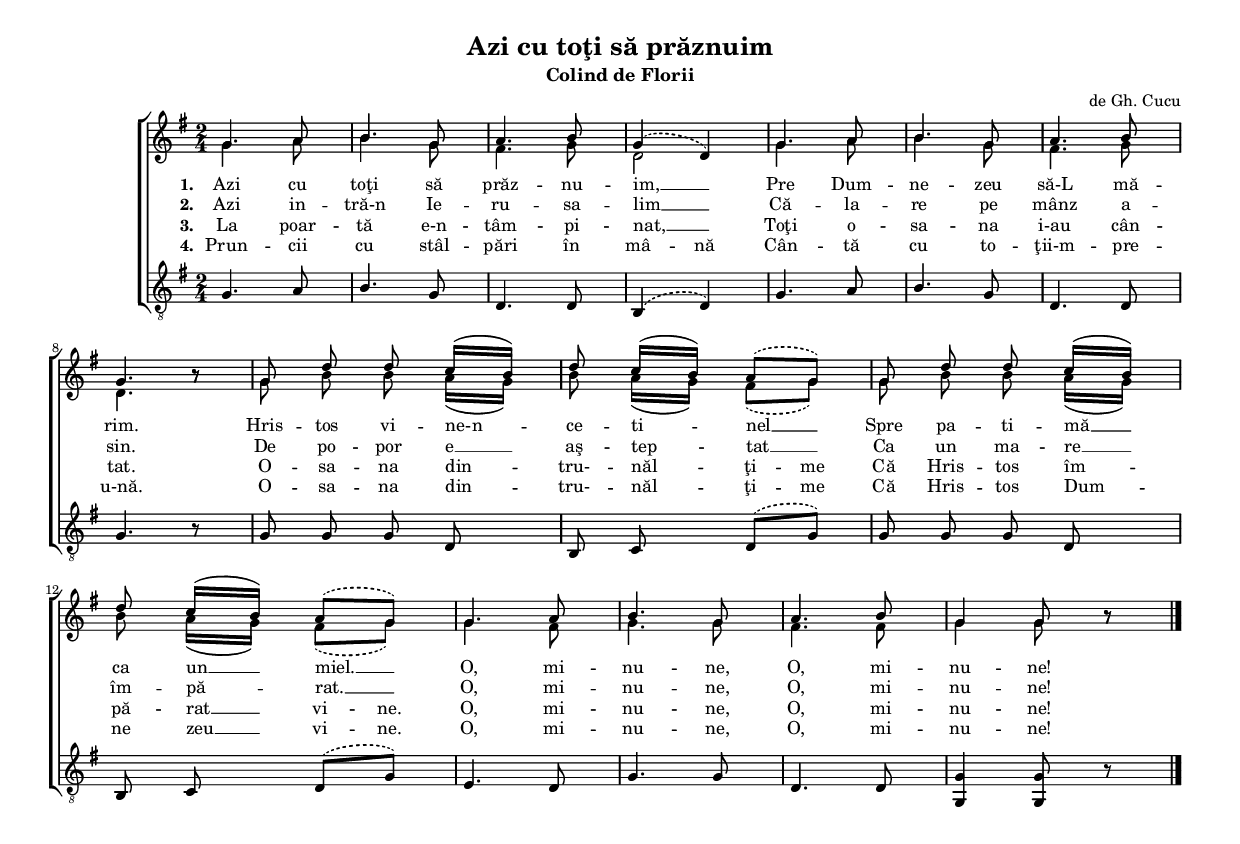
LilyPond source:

\version "2.19.80"
\include "defines.ly"
\include "preamble.ly"

\header {
  title = "Azi cu toţi să prăznuim"
  subtitle = "Colind de Florii"
  composer = "de Gh. Cucu"
}

global = {
  \globalPreamble
  \key g \major
  \time 2/4
}

allWords = <<
  \new Lyrics \lyricsto "sopranos" {
    \set stanza = "1. "
    Azi cu toţi să prăz -- nu -- im, __
    Pre Dum -- ne -- zeu să-L mă -- rim.
    Hris -- tos vi -- ne-n -- ce -- ti -- nel __
    Spre pa -- ti -- mă __ ca un __ miel. __
    O, mi -- nu -- ne, O, mi -- nu -- ne!
  }
  \new Lyrics \lyricsto "sopranos" {
    \set stanza = "2. "
    Azi in -- tră-n Ie -- ru -- sa -- lim __
    Că -- la -- re pe mânz a -- sin.
    De po -- por e __ aş -- tep -- tat __
    Ca un ma -- re __ îm -- pă -- rat. __
    O, mi -- nu -- ne, O, mi -- nu -- ne!
  }
  \new Lyrics \lyricsto "sopranos" {
    \set stanza = "3. "
    La poar -- tă e-n -- tâm -- pi -- nat, __
    Toţi o -- sa -- na i-au cân -- tat.
    O -- sa -- na din -- tru- -- năl --
    \set ignoreMelismata = ##t
    ţi -- me
    \unset ignoreMelismata
    Că Hris -- tos îm -- pă -- rat __
    \set ignoreMelismata = ##t
    vi -- ne.
    \unset ignoreMelismata
    O, mi -- nu -- ne, O, mi -- nu -- ne!
  }
  \new Lyrics \lyricsto "sopranos" {
    \set stanza = "4. "
    Prun -- cii cu stâl -- pări în
    \set ignoreMelismata = ##t
    mâ -- nă
    \unset ignoreMelismata
    Cân -- tă cu to -- ţii-m -- pre -- u-nă.
    O -- sa -- na din -- tru- -- năl --
    \set ignoreMelismata = ##t
    ţi -- me
    \unset ignoreMelismata
    Că Hris -- tos Dum -- ne zeu __
    \set ignoreMelismata = ##t
    vi -- ne.
    \unset ignoreMelismata
    O, mi -- nu -- ne, O, mi -- nu -- ne!
  }
>>

sopMusic = \relative c' {
  \autoBeamOff

  g'4. a8
  b4. g8
  a4. b8
  \slurDashed
  g4( d4)
  \slurSolid

  g4. a8
  b4. g8
  a4. b8
  g4. b8\rest

  g8 d'8 d8 c16([ b16)]
  d8 c16([ b16)] \slurDashed a8([ g8)] \slurSolid
  g8 d'8 d8 c16([ b16)]
  d8 c16([ b16)] \slurDashed a8([ g8)] \slurSolid

  g4. a8
  b4. g8
  a4. b8
  g4 g8 b8\rest \bar "|."
}

altoMusic = \relative c' {
  \autoBeamOff

  g'4. a8
  b4. g8
  fis4. g8
  d2

  g4. a8
  b4. g8
  fis4. g8
  d4. b'8\rest

  g8 b8 b8 a16([ g16)]
  b8 a16([ g16)] \slurDashed fis8([ g8)] \slurSolid
  g8 b8 b8 a16([ g16)]
  b8 a16([ g16)] \slurDashed fis8([ g8)] \slurSolid

  g4. fis8
  g4. g8
  fis4. fis8
  g4 g8 b8\rest
}

tenorMusic = \relative c' {
  \autoBeamOff
  \slurDashed

  g4. a8
  b4. g8
  d4. d8
  b4( d4)

  g4. a8
  b4. g8
  d4. d8
  g4. b8\rest

  g8 g8 g8 d8
  b8 c8 d8([ g8)]
  g8 g8 g8 d8
  b8 c8 d8([ g8)]

  e4. d8
  g4. g8
  d4. d8
  <g g,>4 <g g,>8 b8\rest  
}

bassMusic = { }

\version "2.19.80"
myScore = \new Score \with {
  \override SpacingSpanner.shortest-duration-space = #myNoteSpacing
} <<
  \new ChoirStaff <<
    \new Staff = "women" <<
      \new Voice = "sopranos" { \voiceOne \global \sopMusic }
      \new Voice { \voiceTwo \global \altoMusic }
    >>

    \allWords

    \new Staff = "men" <<
      \clef "G_8"
      \new Voice { \voiceOne \global \tenorMusic }
      \new Voice { \voiceTwo \global \bassMusic }
    >>
  >>
>>

\score {
  \myScore
  \layout { }
}

\score {
  \unfoldRepeats
  \myScore
  \midi { \midiDirectives }
}

\score {
  \unfoldRepeats
  \new Voice { \global \sopMusic }
  \midi { \midiDirectives }
}

\score {
  \unfoldRepeats
  \new Voice { \global \altoMusic }
  \midi { \midiDirectives }
}

\score {
  \unfoldRepeats
  \new Voice { \global \tenorMusic }
  \midi { \midiDirectives }
}

\score {
  \unfoldRepeats
  \new Voice { \global \bassMusic }
  \midi { \midiDirectives }
}

